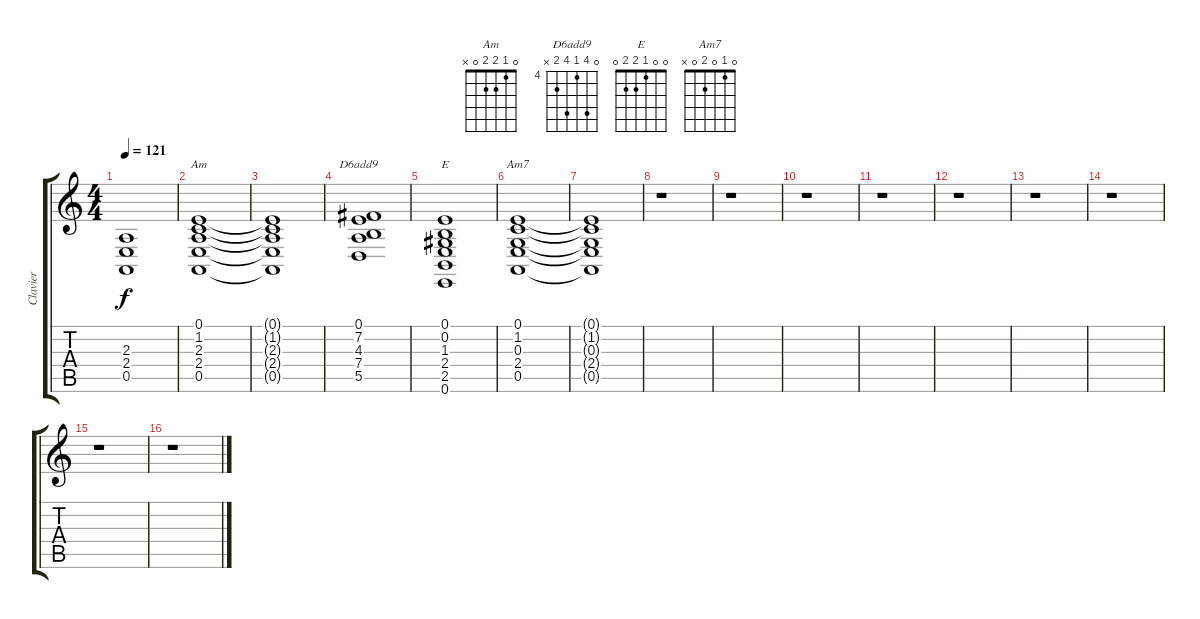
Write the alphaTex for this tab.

\track ("Clavier" "Clavier") {instrument synthstrings2}
\staff {score tabs}
\tuning (E4 B3 G3 D3 A2 E2) {hide}
\chord ("Am" 0 1 2 2 0 x)
\chord ("D6add9" 0 7 4 7 5 x) {firstfret 4}
\chord ("E" 0 0 1 2 2 0)
\chord ("Am7" 0 1 0 2 0 x)
\ts (4 4)
\tempo 121
\clef g2
\ks c
(2.3{t} 2.4{t} 0.5{t}).1{dy f} |
(0.1 1.2 2.3 2.4 0.5).1{ch "Am"} |
(0.1{t} 1.2{t} 2.3{t} 2.4{t} 0.5{t}).1 |
(0.1 7.2 4.3 7.4 5.5).1{ch "D6add9"} |
(0.1 0.2 1.3 2.4 2.5 0.6).1{ch "E"} |
(0.1 1.2 0.3 2.4 0.5).1{ch "Am7"} |
(0.1{t} 1.2{t} 0.3{t} 2.4{t} 0.5{t}).1 |
r.1 |
r.1 |
r.1 |
r.1 |
r.1 |
r.1 |
r.1 |
r.1 |
r.1
